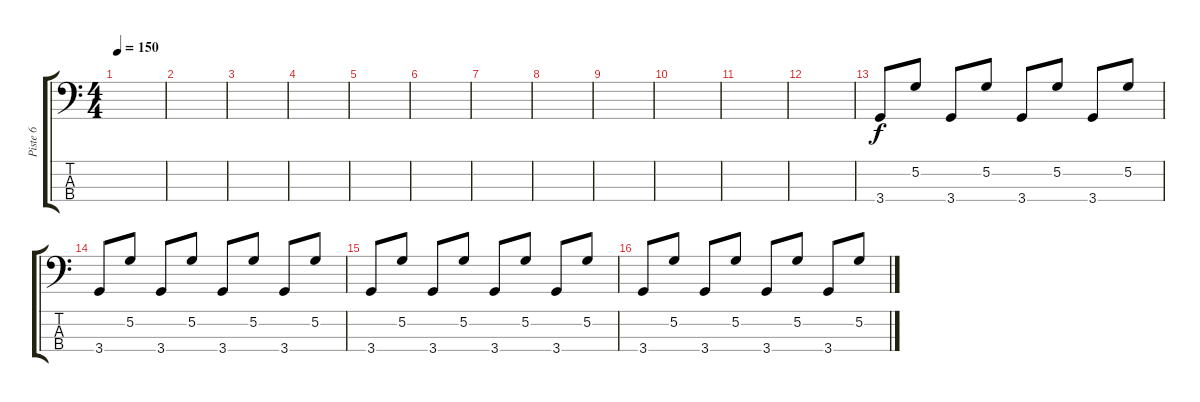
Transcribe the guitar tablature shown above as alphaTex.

\track ("Piste 6" "Piste 6") {instrument electricbassfinger}
\staff {score tabs}
\tuning (G2 D2 A1 E1) {hide}
\ts (4 4)
\tempo 150
\clef f4
\ks c
|
|
|
|
|
|
|
|
|
|
|
|
3.4.8 5.2.8 3.4.8 5.2.8 3.4.8 5.2.8 3.4.8 5.2.8 |
3.4.8 5.2.8 3.4.8 5.2.8 3.4.8 5.2.8 3.4.8 5.2.8 |
3.4.8 5.2.8 3.4.8 5.2.8 3.4.8 5.2.8 3.4.8 5.2.8 |
3.4.8 5.2.8 3.4.8 5.2.8 3.4.8 5.2.8 3.4.8 5.2.8
